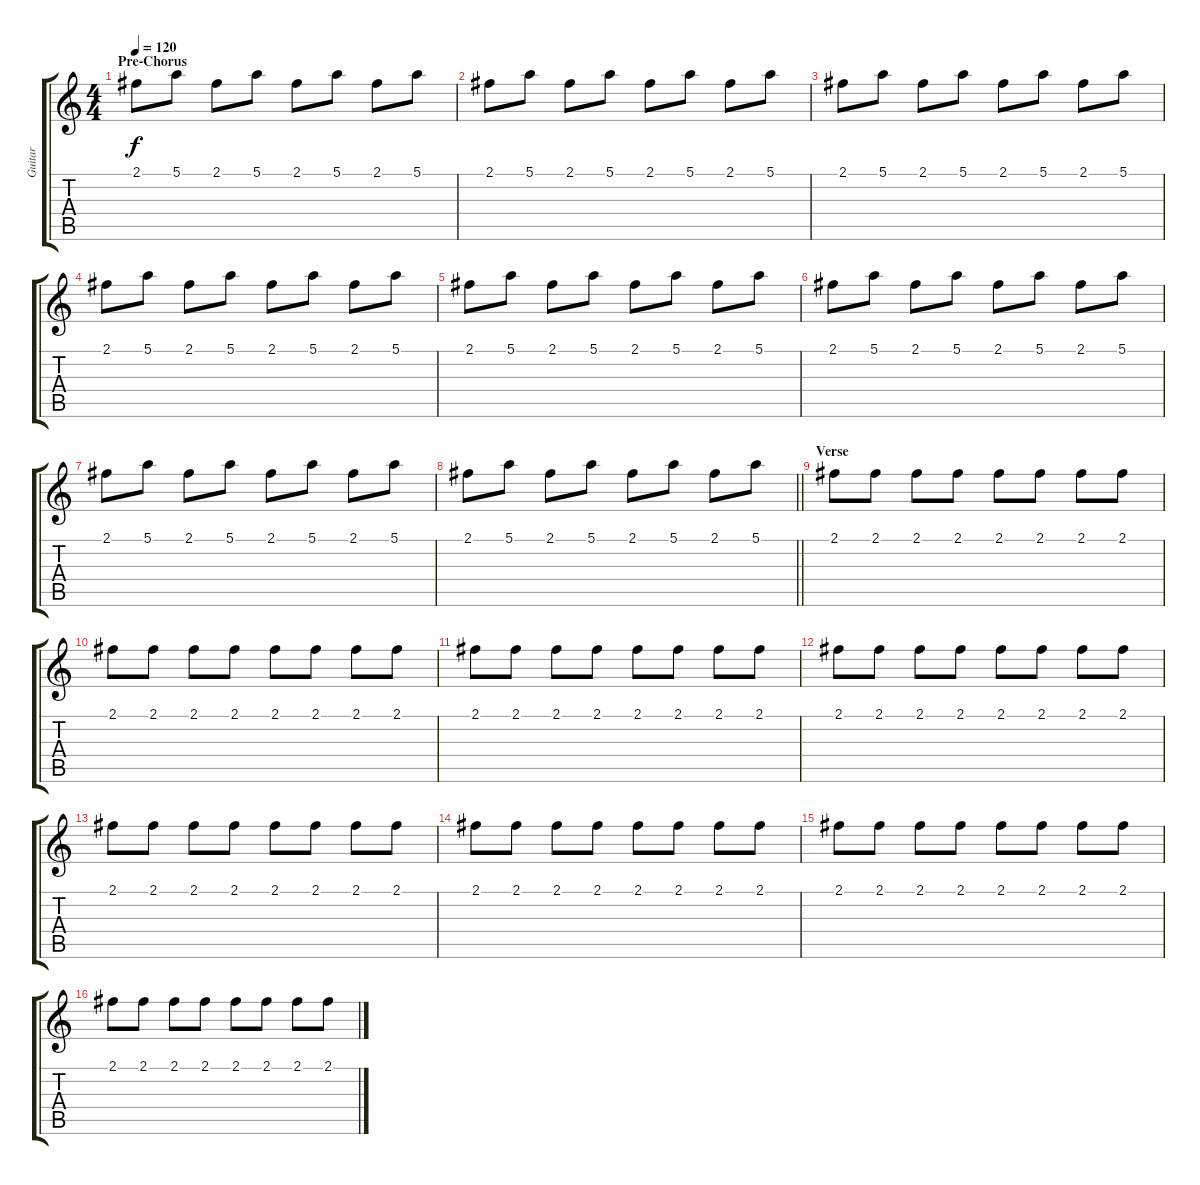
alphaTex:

\track ("Guitar" "Guitar") {instrument acousticguitarsteel}
\staff {score tabs}
\tuning (E4 B3 G3 D3 A2 E2) {hide}
\ts (4 4)
\section ("" "Pre-Chorus")
\tempo 120
\clef g2
\ks c
2.1.8{dy f} 5.1.8 2.1.8 5.1.8 2.1.8 5.1.8 2.1.8 5.1.8 |
2.1.8 5.1.8 2.1.8 5.1.8 2.1.8 5.1.8 2.1.8 5.1.8 |
2.1.8 5.1.8 2.1.8 5.1.8 2.1.8 5.1.8 2.1.8 5.1.8 |
2.1.8 5.1.8 2.1.8 5.1.8 2.1.8 5.1.8 2.1.8 5.1.8 |
2.1.8 5.1.8 2.1.8 5.1.8 2.1.8 5.1.8 2.1.8 5.1.8 |
2.1.8 5.1.8 2.1.8 5.1.8 2.1.8 5.1.8 2.1.8 5.1.8 |
2.1.8 5.1.8 2.1.8 5.1.8 2.1.8 5.1.8 2.1.8 5.1.8 |
\barLineRight lightlight
2.1.8 5.1.8 2.1.8 5.1.8 2.1.8 5.1.8 2.1.8 5.1.8 |
\section ("" "Verse")
2.1.8 2.1.8 2.1.8 2.1.8 2.1.8 2.1.8 2.1.8 2.1.8 |
2.1.8 2.1.8 2.1.8 2.1.8 2.1.8 2.1.8 2.1.8 2.1.8 |
2.1.8 2.1.8 2.1.8 2.1.8 2.1.8 2.1.8 2.1.8 2.1.8 |
2.1.8 2.1.8 2.1.8 2.1.8 2.1.8 2.1.8 2.1.8 2.1.8 |
2.1.8 2.1.8 2.1.8 2.1.8 2.1.8 2.1.8 2.1.8 2.1.8 |
2.1.8 2.1.8 2.1.8 2.1.8 2.1.8 2.1.8 2.1.8 2.1.8 |
2.1.8 2.1.8 2.1.8 2.1.8 2.1.8 2.1.8 2.1.8 2.1.8 |
2.1.8 2.1.8 2.1.8 2.1.8 2.1.8 2.1.8 2.1.8 2.1.8
